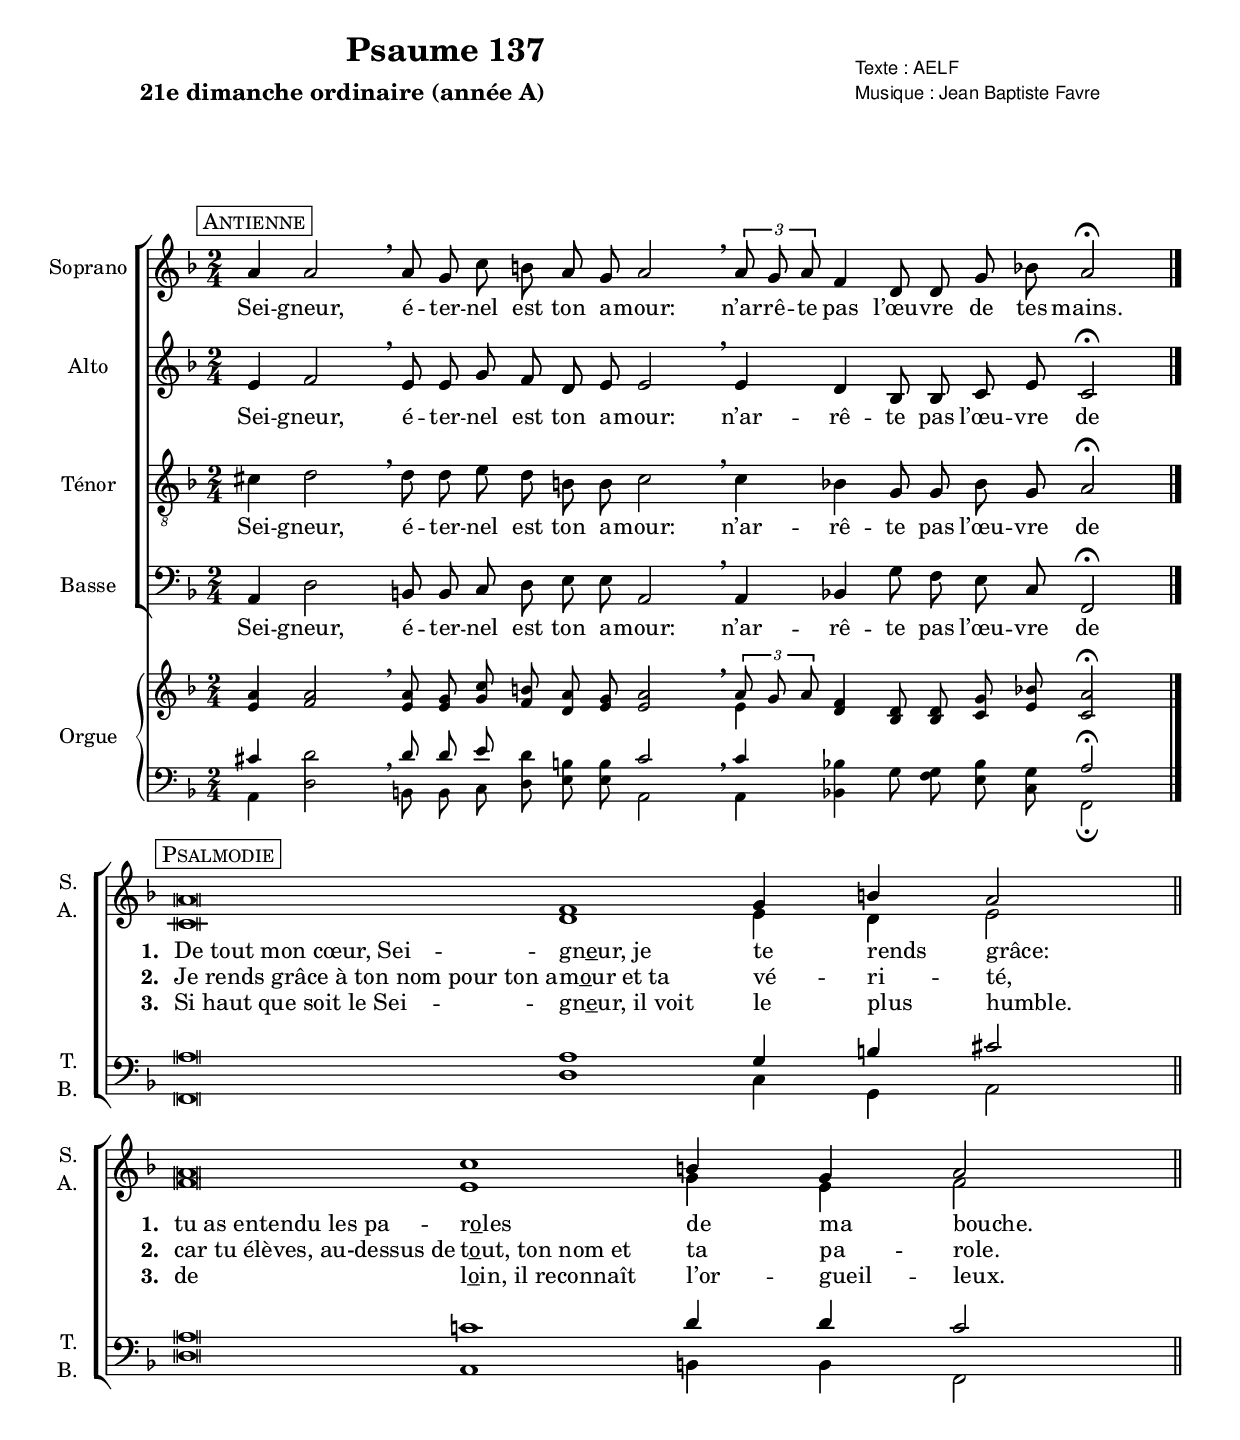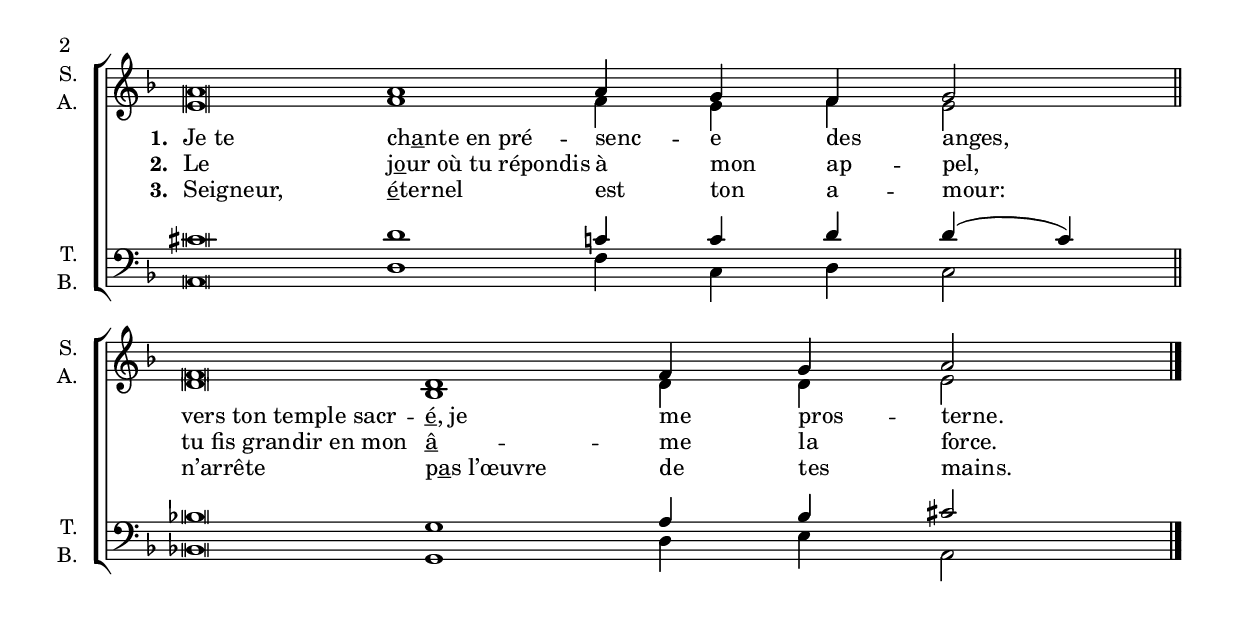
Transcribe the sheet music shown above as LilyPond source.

\version "2.18.2"
\language "english"
%{
  Default settings are needed at the beginning
  because they are used in antiphon & verse music definition
  You can override default values simply by declaring variables again.
%}
\include "libs/settings.ly"
% Ajust this setting to get a single page psalm
staffCustomSize = 18

tempoAntiphon = {
  \set Score.tempoHideNote = ##t
  \tempo 4=70
}
tempoVerseRallentando = {
  \set Score.tempoHideNote = ##t
  \tempo 4=70
}
tempoVerseAcelerando = {
  \set Score.tempoHideNote = ##t
  \tempo 2=70
}

title = "Psaume 137"
subtitle = "21e dimanche ordinaire (année A)"
composer = "Jean Baptiste Favre"

global = {
    \time 2/4
    \key d \minor
  }

% Ajust this setting to get a single page psalm
staffSize = 16

%%%%%%%%%%%%%%%%%%%%%%%%%%%%%%
%%%%%%%%%% Antiphon %%%%%%%%%%
%%%%%%%%%%%%%%%%%%%%%%%%%%%%%%

sopranoAntiphonMusic = \relative c' {
  a'4 a2 \breathe a8 g c b a g a2 \breathe
  \tuplet 3/2 { a8 g a } f4 d8 d g bf a2 \fermata
  \bar "|." \break
}

altoAntiphonMusic = \relative c' {
  e4 f2 \breathe e8 e8 g8 f8 d8 e8 e2 \breathe
  e4 d4 bf8 bf c e c2 \fermata
}

tenorAntiphonMusic =  \relative c' {
  cs4 d2 \breathe d8 d e d b b cs2 \breathe
  cs4 bf4 g8 g  bf g a2 \fermata
}

bassAntiphonMusic =  \relative c {
  a4 d2 b8 b c d e e a,2 \breathe
  a4 bf4 g'8 f e c f,2 \fermata
}

antiphonLyrics = \lyricmode {
  Sei -- gneur, é -- ter -- nel est ton a -- mour:
  n’ar -- rê -- te pas l’œu -- vre de tes mains.
}

sopranoAntiphonLyrics = \antiphonLyrics
altoAntiphonLyrics = \antiphonLyrics
tenorAntiphonLyrics = \antiphonLyrics
bassAntiphonLyrics = \antiphonLyrics

% quand on a fini de rentrer la musique partout, on peut préciser
% (chez les Soprano uniquement!) les paramètres de tempo MIDI
% en utilisant \tAcce et \tRall
sopranoVerseMusic = \relative c'' {
    \caesura
    \tempoVerseAcelerando a\breve f1 \tempoVerseRallentando g4 b a2 \bar "||" \caesura
    \tempoVerseAcelerando a\breve c1 \tempoVerseRallentando b4 g a2 \bar "||" \caesura
    \tempoVerseAcelerando a\breve a1 \tempoVerseRallentando a4 g4 f g2 \bar "||" \caesura
    \tempoVerseAcelerando f\breve d1 \tempoVerseRallentando f4 g a2 \bar "|."
  }

altoVerseMusic = \relative c' {
    \caesura
    c\breve d1 e4 d4 e2 \caesura
    f\breve e1 g4 e4 f2 \caesura
    e\breve f1 f4 e4 f4 e2 \caesura
    d\breve bf1 d4 d4 e2
  }

tenorVerseMusic = \relative c' {
    \caesura
    a\breve a1 g4 b4 cs2 \caesura
    a\breve c1 d4 d4 c2 \caesura
    cs\breve d1 c4 c4 d4 d4 (c4) \caesura
    bf\breve g1 a4 bf4 cs2
  }

bassVerseMusic = \relative c {
    \caesura
    f,\breve d'1 c4 g4 a2 \caesura
    d\breve a1 b4 b4 f2 \caesura
    a\breve d1 f4 c d c2 \caesura
    bf\breve g1 d'4 e4 a,2
  }

sopranoVerseMusicB = \relative c'' {
    \caesura
    \tempoVerseAcelerando a\breve f1 \tempoVerseRallentando \slurSolid g4[( g]) b a2 \bar "||" \caesura
    \tempoVerseAcelerando f\breve d1 \tempoVerseRallentando f4 g a2 \bar "|."
  }

altoVerseMusicB = \relative c' {
    \caesura
    e\breve d1 \slurDown \slurSolid e4[( e]) g e2 \caesura
    d\breve bf1 d4 e e2
  }

tenorVerseMusicB = \relative c' {
    \caesura
    cs\breve a1 \slurSolid c4[( c]) d cs2 \caesura
    bf\breve g1 a4 c4 cs2
  }

bassVerseMusicB = \relative c {
    \caesura
    a\breve d1 \slurDown \slurSolid c4[( c]) g a2 \caesura
    bf\breve g1 d'4 c4 a2
  }

verseOneLyrics =  \lyricmode {
    \override LyricText.self-alignment-X = #-1
    \set stanza = #"1. " 
    "De tout mon cœur, Sei" -- \markup { \concat { gn \underline e ur, " " je}} te rends grâce:
    \set stanza = #"1. " 
    "tu as entendu les pa" -- \markup { \concat { r \underline o les}} de ma bouche.
}
verseOneLyricsPartTwo =  \lyricmode {
    \override LyricText.self-alignment-X = #-1
    "Je te" \markup { \concat {ch \underline a nte " " en " " pré}} -- \set ignoreMelismata = ##t senc -- e \unset ignoreMelismata des anges,
    "vers ton temple sacr" -- \markup { \concat { \underline é , " " je}} me pros -- terne.
  }
verseTwoLyrics =  \lyricmode {
    \override LyricText.self-alignment-X = #-1
    \set stanza = #"2. " 
    "Je rends grâce à ton nom pour ton a" -- \markup { \concat { m \underline o ur " " et " " ta}} vé -- ri -- té,
    \set stanza = #"2. " 
    "car tu élèves, au-dessus de" \markup { \concat { t \underline o ut, " " ton " " nom " " et}} ta pa -- role.
  }
verseTwoLyricsPartTwo =  \lyricmode {
    \override LyricText.self-alignment-X = #-1
    Le \markup { \concat { j \underline o ur " " où " " tu " " répondis}} à mon ap -- pel,
    "tu fis grandir en mon" \markup { \concat { \underline â}} -- me la force.
  }
verseThreeLyrics =  \lyricmode {
    \override LyricText.self-alignment-X = #-1
    \set stanza = #"3. "
    "Si haut que soit le Sei" -- \markup { \concat { gn \underline e ur, " " il " " voit}} le plus humble.
    \set stanza = #"3. "
    de \markup { \concat { l\underline o in, " " il " " reconnaît}} l’or -- gueil -- leux.
  }
verseThreeLyricsPartTwo =  \lyricmode {
    \override LyricText.self-alignment-X = #-1
    Seigneur, \markup { \concat { \underline é ternel}} est ton a -- mour:
    n’arrête \markup { \concat { p \underline a s " " l’œuvre}} de tes mains.
  }

groupedVersesLyrics = <<
    \new Lyrics \lyricsto "sopranoVerseVoice" { \verseOneLyrics \set stanza = #"1. " \verseOneLyricsPartTwo }
    \new Lyrics \lyricsto "sopranoVerseVoice" { \verseTwoLyrics \set stanza = #"2. " \verseTwoLyricsPartTwo }
    \new Lyrics \lyricsto "sopranoVerseVoice" { \verseThreeLyrics \set stanza = #"3. " \verseThreeLyricsPartTwo }
>>
groupedVersesLyricsB = <<
    \new Lyrics \lyricsto "sopranoVerseVoiceB" { \verseOneLyrics }
    \new Lyrics \lyricsto "sopranoVerseVoiceB" { \verseOneLyricsPartTwo }
    \new Lyrics \lyricsto "sopranoVerseVoiceB" { \verseTwoLyrics }
    \new Lyrics \lyricsto "sopranoVerseVoiceB" { \verseTwoLyricsPartTwo }
    \new Lyrics \lyricsto "sopranoVerseVoiceB" { \verseThreeLyrics }
    \new Lyrics \lyricsto "sopranoVerseVoiceB" { \verseThreeLyricsPartTwo }
>>

%%%%%%%%%%%%%%%%%%%%%%%%%%%%%%%%%%%%%%%%%%%%%%%%%%%%%%%%%%%%%%%%%%%%%%%%%%
%%%%%%%%%%%%%%%%%%%          AUTRES RÉGLAGES          %%%%%%%%%%%%%%%%%%%%
%%%%%%%%%%%%%%%%%%%%%%%%%%%%%%%%%%%%%%%%%%%%%%%%%%%%%%%%%%%%%%%%%%%%%%%%%%
\version "2.18.2"

antiphonText = "Antienne"
verseText = "Psalmodie"
verseTextA = "Psalmodie A"
verseTextB = "Psalmodie B"
sopranoVoiceTitle = "Soprano"
altoVoiceTitle = "Alto"
tenorVoiceTitle = "Ténor"
bassVoiceTitle = "Basse"
poetPrefix = "Texte : "
composerPrefix = "Musique : "
arangerPrefix = "Harmonisation : "

\include "libs/common.ly"
%\include "libs/layouts/dualPsalmody.ly"
\version "2.18.2"
pisteTempoPsalmodie = \silence \sopranoVerseMusic
partition = {
  <<
    \new ChoirStaff <<
      \new Staff = "Soprano" <<
        \set Staff.instrumentName = \sopranoVoiceTitle
        \new Voice = "Sop" { \dynamicUp \marqueAntiphon \clef "treble" \global \tempoAntiphon \sopranoAntiphonMusic }
        \new Lyrics \lyricsto "Sop" { \sopranoAntiphonLyrics }
      >>
      \new Staff <<
        \set Staff.instrumentName = \altoVoiceTitle
        \new Voice = "Alto" { \dynamicUp \clef "treble" \global \tempoAntiphon \altoAntiphonMusic }
        \new Lyrics \lyricsto "Alto" { \altoAntiphonLyrics }
      >>
      \new Staff <<
        \set Staff.instrumentName = \tenorVoiceTitle
        \new Voice = "Ten" { \dynamicUp \clef "treble_8" \global \tempoAntiphon \tenorAntiphonMusic }
        \new Lyrics \lyricsto "Ten" { \tenorAntiphonLyrics }
      >>
      \new Staff <<
        \set Staff.instrumentName = \bassVoiceTitle
        \new Voice = "Bass" { \dynamicUp \clef "bass" \global \tempoAntiphon \bassAntiphonMusic }
        \new Lyrics \lyricsto "Bass" { \bassAntiphonLyrics }
      >>
      \new ChoirStaff = "SopranoAlto" \with { \remove Time_signature_engraver }
      {
        \set Staff.shortInstrumentName = \markup { \right-column { "S." "A." } }
        \override Staff.VerticalAxisGroup.remove-first = ##t
        \global
        \clef treble
        \startPsalmody
        <<
          \new Voice = "sopranoVerseVoice" {
            \voiceOne { \silence \sopranoAntiphonMusic }
            \markPsalmody
            \tag #'visuel \sopranoVerseMusic
            \tag #'audio <<\sopranoVerseMusic \\ \pisteTempoVerse>>
          }
          \new Voice = "altoVerseVoice" {
            \voiceTwo { \silence \sopranoAntiphonMusic }
            \tag #'visuel \altoVerseMusic
            \tag #'audio <<\altoVerseMusic \\ \pisteTempoVerse>>
          }
        >>
      }
      \groupedVersesLyrics
      \new Staff = "TenorBass" \with { \remove Time_signature_engraver }
      {
        \set Staff.shortInstrumentName = \markup { \right-column { "T." "B." } }
        \override Staff.VerticalAxisGroup.remove-first = ##t
        \global
        \clef bass
        <<
          \new Voice = "tenorVerseVoice" {
            \voiceThree { \silence \sopranoAntiphonMusic }
            \tag #'visuel \tenorVerseMusic
            \tag #'audio <<\tenorVerseMusic \\ \pisteTempoVerse>>
          }
          \new Voice = "bassVerseVoice" {
            \voiceFour { \silence \sopranoAntiphonMusic }
            \tag #'visuel \bassVerseMusic
            \tag #'audio <<\bassVerseMusic \\ \pisteTempoVerse>>
          }
        >>
      }
    >>
    \new PianoStaff \with { \pianoProperties }
    <<
      \set PianoStaff.instrumentName = #"Orgue"
      \new Staff <<
        \set Staff.printPartCombineTexts = ##f
        \global \clef treble
        \partcombine
        << \keepWithTag #'visuel {\pianosopranoAntiphonMusic} >>
        << \keepWithTag #'visuel {\pianoaltoAntiphonMusic} >>
      >>
      \new Staff <<
        \set Staff.printPartCombineTexts = ##f
        \global \clef bass
        \partcombine
        << \keepWithTag #'visuel {\pianotenorAntiphonMusic} >>
        << \keepWithTag #'visuel {\pianobassAntiphonMusic} >>
      >>
    >>
  >>
}

%%%%%%%%%%%%% PARTITION VISUELLE %%%%%%%%%%%%%
\bookpart {
  #(set-global-staff-size staffCustomSize)
  \score {
    \keepWithTag #'visuel \partition
    \layout {
        ragged-last = ##f
        % retrait pour les noms courts de voix
        short-indent = 0.8\cm
        \context { \Staff \RemoveEmptyStaves \override NoteHead #'style = #'altdefault }
    }
    \header {
      title = \title
      subtitle = \subtitle
      composer = \composer
      composerPrefix = \composerPrefix
      poet = \poet
      poetPrefix = \poetPrefix
    }
  }
}

\book {
  \bookOutputSuffix "AllVoices"
  %%%%%%%%%%%%%%%% Voix groupées %%%%%%%%%%%%%%%%%
  \score {
    <<
      \keepWithTag #'audio \unfoldRepeats \partition
      \context Staff = "Soprano" {
        \set Score.midiMinimumVolume = #0.5
        \set Score.midiMaximumVolume = #0.7
        \set Staff.midiMinimumVolume = #0.8
        \set Staff.midiMaximumVolume = #1
      }
      \context Voice = "Soprano" {
        \set Score.midiMinimumVolume = #0.5
        \set Score.midiMaximumVolume = #0.7
        \set Staff.midiMinimumVolume = #0.8
        \set Staff.midiMaximumVolume = #1
      }
    >>
    \midi { \set midiMergeUnisons = ##t }
  }
}
\book {
  \bookOutputSuffix "Soprano"
  %%%%%%%%%%%%%%%% Voix séparées %%%%%%%%%%%%%%%%%
  \score { \unfoldRepeats
    <<
      \new ChoirStaff <<
        \new Staff <<
          \global \clef "treble"
          \new Voice = "Soprano"
          << \voiceOne { \tempoAntiphon \sopranoAntiphonMusic \startPsalmody << \sopranoVerseMusic \\ \pisteTempoVerse >> } >>
        >>
      >>
    >>
    \midi {}
  }
}
\book {
  \bookOutputSuffix "Alto"
  \score { \unfoldRepeats
    <<
      \new ChoirStaff <<
        \new Staff <<
          \global \clef "treble"
          \new Voice = "Alti"
          << \voiceOne { \tempoAntiphon \altoAntiphonMusic \startPsalmody << \altoVerseMusic \\ \pisteTempoVerse >> } >>
        >>
      >>
    >>
    \midi {}
  }
}
\book {
  \bookOutputSuffix "Tenor"
  \score { \unfoldRepeats
    <<
      \new ChoirStaff <<
        \new Staff <<
          \global \clef "treble"
          \new Voice = "Ténor"
          << \voiceOne { \tempoAntiphon \tenorAntiphonMusic \startPsalmody << \tenorVerseMusic \\ \pisteTempoVerse >> } >>
        >>
      >>
    >>
    \midi {}
  }
}
\book {
  \bookOutputSuffix "Bass"
  \score { \unfoldRepeats
    <<
      \new ChoirStaff <<
        \new Staff <<
          \global \clef "treble"
          \new Voice = "Basse"
          << \voiceOne { \tempoAntiphon \bassAntiphonMusic \startPsalmody << \bassVerseMusic \\ \pisteTempoVerse >> } >>
        >>
      >>
    >>
    \midi {}
  }
}
